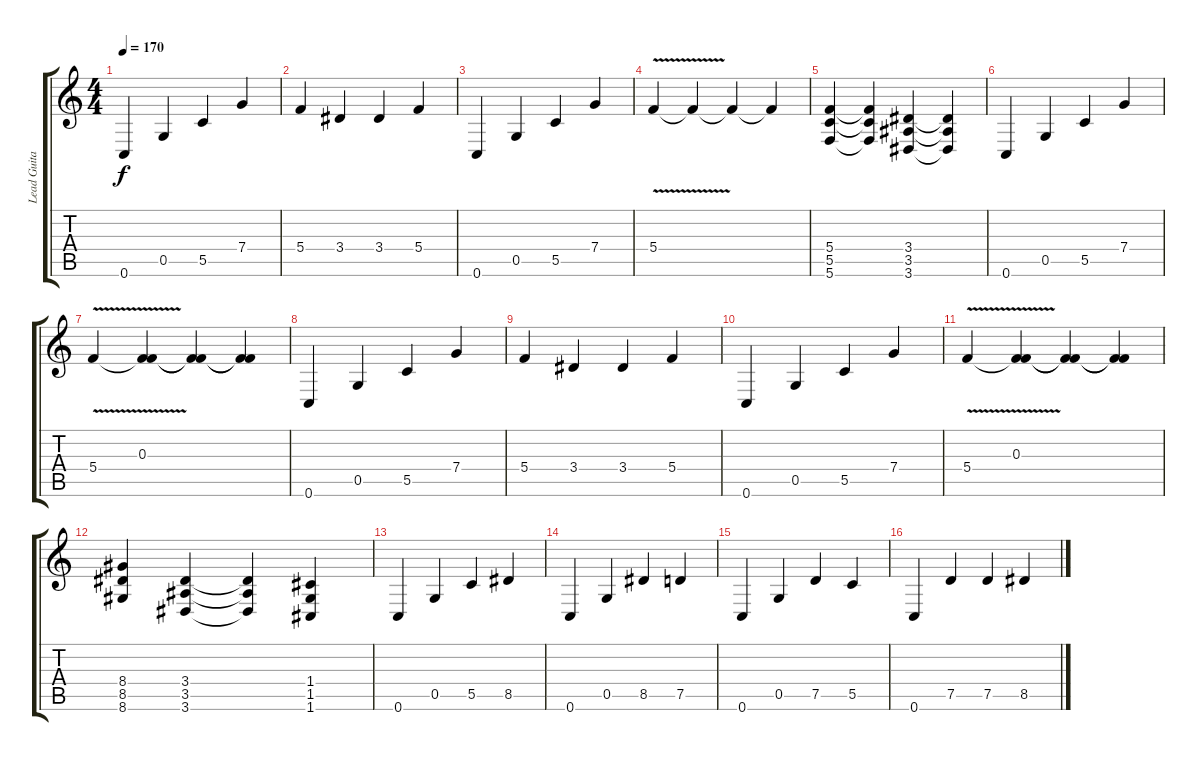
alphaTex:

\track ("Lead Guitar 1" "Lead Guita") {instrument distortionguitar}
\staff {score tabs}
\tuning (D4 A3 F3 C3 G2 C2) {hide}
\ts (4 4)
\tempo 170
\clef g2
\ks c
0.6.4{dy f} 0.5.4 5.5.4 7.4.4 |
5.4.4 3.4.4 3.4.4 5.4.4 |
0.6.4 0.5.4 5.5.4 7.4.4 |
5.4{v}.4 5.4{t}.4 5.4{t}.4 5.4{t}.4 |
(5.4 5.5 5.6).4 (5.4{t} 5.5{t} 5.6{t}).4 (3.4 3.5 3.6).4 (3.4{t} 3.5{t} 3.6{t}).4 |
0.6.4 0.5.4 5.5.4 7.4.4 |
5.4{v}.4 (0.3 5.4{t}).4 (0.3{t} 5.4{t}).4 (0.3{t} 5.4{t}).4 |
0.6.4 0.5.4 5.5.4 7.4.4 |
5.4.4 3.4.4 3.4.4 5.4.4 |
0.6.4 0.5.4 5.5.4 7.4.4 |
5.4{v}.4 (0.3 5.4{t}).4 (0.3{t} 5.4{t}).4 (0.3{t} 5.4{t}).4 |
(8.4 8.5 8.6).4 (3.4 3.5 3.6).4 (3.4{t} 3.5{t} 3.6{t}).4 (1.4 1.5 1.6).4 |
0.6.4 0.5.4 5.5.4 8.5.4 |
0.6.4 0.5.4 8.5.4 7.5.4 |
0.6.4 0.5.4 7.5.4 5.5.4 |
0.6.4 7.5.4 7.5.4 8.5.4
